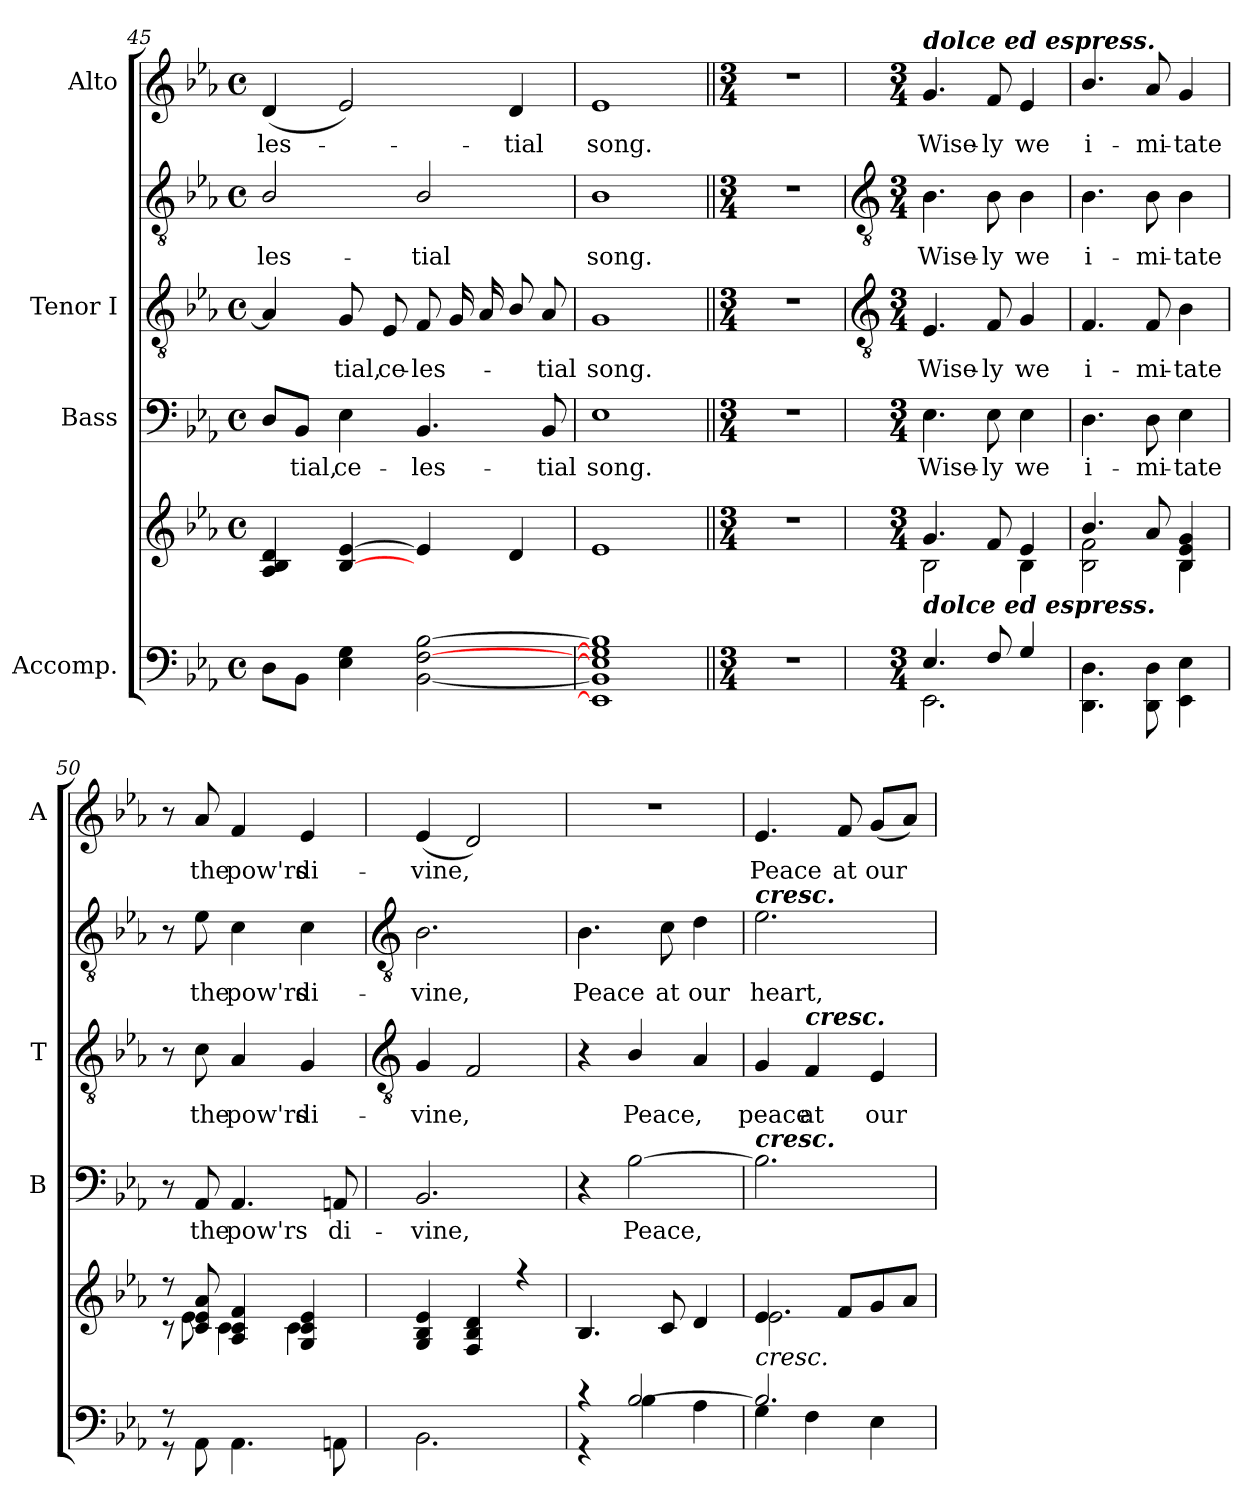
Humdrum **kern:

**kern	**kern	**kern	**text	**kern	**text	**kern	**text	**kern	**text
*part4	*part4	*part3	*part3	*part2	*part2	*part2	*part2	*part1	*part1
*staff6	*staff5	*staff4	*staff4	*staff3	*staff3	*staff2	*staff2	*staff1	*staff1
*I"Accomp.	*	*I"Bass	*	*I"Tenor I	*	*	*	*I"Alto	*
*	*	*I'B	*	*I'T	*	*	*	*I'A	*
*clefF4	*clefG2	*clefF4	*	*clefGv2	*	*clefGv2	*	*clefG2	*
*k[b-e-a-]	*k[b-e-a-]	*k[b-e-a-]	*	*k[b-e-a-]	*	*k[b-e-a-]	*	*k[b-e-a-]	*
*E-:	*E-:	*E-:	*	*E-:	*	*E-:	*	*E-:	*
*M4/4	*M4/4	*M4/4	*	*M4/4	*	*M4/4	*	*M4/4	*
*met(c)	*met(c)	*met(c)	*	*met(c)	*	*met(c)	*	*met(c)	*
=45	=45	=45	=45	=45	=45	=45	=45	=45	=45
*^	*^	*	*	*	*	*	*	*	*
!	!	!	!	!	!	!	!	!	!LO:LY:b	!	!LO:LY:b
2ryy	8D\L	4A-/ 4B-/ 4d/	1ryy	8D/L	.	4A-]	.	2B-/	les-	(<4d	-les-
!	!	!	!	!	!LO:LY:b	!	!	!	!	!	!
.	8BB-\J	.	.	8BB-/J	-tial,	.	.	.	.	.	.
!	!	!	!	!	!LO:LY:b	!	!LO:LY:b	!	!	!	!
.	4E-\ 4G\	[4B-/ [4e-/	.	4E-	ce-	8G	tial,	.	.	2e-)	.
!	!	!	!	!	!	!	!LO:LY:b	!	!	!	!
.	.	.	.	.	.	8E-	ce-	.	.	.	.
!	!	!	!	!	!LO:LY:b	!	!LO:LY:b	!	!LO:LY:b	!	!
8ryy	[2BB-\ [2F\ [2B-\	4e-/]	.	4.BB-	-les-	8FL	-les-	2B-/	-tial	.	.
4.ryy	.	.	.	.	.	16GL	.	.	.	.	.
.	.	.	.	.	.	16A-	.	.	.	.	.
!	!	!	!	!	!	!	!	!	!	!	!LO:LY:b
.	.	4d/	.	.	.	8B-/J	.	.	.	4d	tial
!	!	!	!	!	!LO:LY:b	!	!LO:LY:b	!	!	!	!
.	.	.	.	8BB-	-tial	8A-	-tial	.	.	.	.
=46	=46	=46	=46	=46	=46	=46	=46	=46	=46	=46	=46
!	!	!	!	!	!LO:LY:b	!	!LO:LY:b	!	!LO:LY:b	!	!LO:LY:b
1ryy	1EE-\] 1BB-\] 1E-\] 1G\] 1B-\]	1e-/	1ryy	1E-	song.	1G	song.	1B-	song.	1e-	song.
*v	*v	*	*	*	*	*	*	*	*	*	*
*	*v	*v	*	*	*	*	*	*	*	*
=47||	=47||	=47||	=47||	=47||	=47||	=47||	=47||	=47||	=47||
*M3/4	*M3/4	*M3/4	*	*M3/4	*	*M3/4	*	*M3/4	*
2.r	2.r	2.r	.	2.r	.	2.r	.	2.r	.
!!LO:LB:g=z
=48	=48	=48	=48	=48	=48	=48	=48	=48	=48
*	*	*	*	*clefGv2	*	*clefGv2	*	*	*
*M3/4	*M3/4	*M3/4	*	*M3/4	*	*M3/4	*	*M3/4	*
*	*MM56	*	*	*	*	*	*	*	*
*^	*^	*	*	*	*	*	*	*	*
!	!	!	!	!	!	!	!	!	!	!LO:TX:a:Bi:t=dolce ed espress.	!
!	!	!LO:TX:b:Bi:t=dolce ed espress.	!	!	!	!	!	!	!	!	!
!	!	!	!	!	!LO:LY:b	!	!LO:LY:b	!	!LO:LY:b	!	!LO:LY:b
4.E-/	2.EE-\	4.g/	2B-\	4.E-	Wise-	4.E-	Wise-	4.B-	Wise-	4.g	Wise-
!	!	!	!	!	!LO:LY:b	!	!LO:LY:b	!	!LO:LY:b	!	!LO:LY:b
8F/	.	8f/	.	8E-	-ly	8F	-ly	8B-	-ly	8f	-ly
!	!	!	!	!	!LO:LY:b	!	!LO:LY:b	!	!LO:LY:b	!	!LO:LY:b
4G/	.	4e-/	4B-\	4E-	we	4G	we	4B-	we	4e-	we
=49	=49	=49	=49	=49	=49	=49	=49	=49	=49	=49	=49
!	!	!	!	!	!LO:LY:b	!	!LO:LY:b	!	!LO:LY:b	!	!LO:LY:b
2.ryy	4.DD\ 4.D\	4.b-/	2B-\ 2f\	4.D	i-	4.F	i-	4.B-	i-	4.b-/	i-
!	!	!	!	!	!LO:LY:b	!	!LO:LY:b	!	!LO:LY:b	!	!LO:LY:b
.	8DD\ 8D\	8a-/	.	8D	-mi-	8F	-mi-	8B-	-mi-	8a-	-mi-
!	!	!	!	!	!LO:LY:b	!	!LO:LY:b	!	!LO:LY:b	!	!LO:LY:b
.	4EE-\ 4E-\	4B-/ 4e-/ 4g/	4B-\	4E-	-tate	4B-	-tate	4B-	-tate	4g	-tate
=50	=50	=50	=50	=50	=50	=50	=50	=50	=50	=50	=50
8r	8r	8r	8r	8r	.	8r	.	8r	.	8r	.
!	!	!	!	!	!LO:LY:b	!	!LO:LY:b	!	!LO:LY:b	!	!LO:LY:b
2ryy	8AA-\	8c/ 8e-/ 8a-/	8e-\	8AA-	the	8c	-the	8e-	the	8a-	the
!	!	!	!	!	!LO:LY:b	!	!LO:LY:b	!	!LO:LY:b	!	!LO:LY:b
.	4.AA-\	4A-/ 4c/ 4f/	4c\	4.AA-	pow'rs	4A-	pow'rs	4c	pow'rs	4f	pow'rs
!	!	!	!	!	!	!	!LO:LY:b	!	!LO:LY:b	!	!LO:LY:b
.	.	4G/ 4c/ 4e-/	4c\	.	.	4G	di-	4c	di-	4e-	di-
!	!	!	!	!	!LO:LY:b	!	!	!	!	!	!
8ryy	8AAn\	.	.	8AAn	di-	.	.	.	.	.	.
!!LO:LB:g=z
=51	=51	=51	=51	=51	=51	=51	=51	=51	=51	=51	=51
*	*	*	*	*	*	*clefGv2	*	*clefGv2	*	*	*
!	!	!	!	!	!LO:LY:b	!	!LO:LY:b	!	!LO:LY:b	!	!LO:LY:b
2.ryy	2.BB-\	4G/ 4B-/ 4e-/	2.ryy	2.BB-	-vine,	4G	vine,	2.B-	-vine,	(<4e-	-vine,
.	.	4F/ 4B-/ 4d/	.	.	.	2F	.	.	.	2d)	.
.	.	4r	.	.	.	.	.	.	.	.	.
=52	=52	=52	=52	=52	=52	=52	=52	=52	=52	=52	=52
!	!	!	!	!	!	!	!	!	!LO:LY:b	!LO:N:vis=1	!
4r	4r	4.B-/	2ryy	4r	.	4r	.	4.B-	Peace	2.r	.
!	!	!	!	!	!LO:LY:b	!	!LO:LY:b	!	!	!	!
[2B-/	4B-\	.	.	[2B-	Peace,	4B-/	Peace,	.	.	.	.
!	!	!	!	!	!	!	!	!	!LO:LY:b	!	!
.	.	8c/	.	.	.	.	.	8c	at	.	.
!	!	!	!	!	!	!	!	!	!LO:LY:b	!	!
.	4A-\	4d/	4ryy	.	.	4A-	.	4d	our	.	.
=53	=53	=53	=53	=53	=53	=53	=53	=53	=53	=53	=53
!	!	!	!	!	!	!	!	!LO:TX:a:Bi:t=cresc.	!	!	!
!	!	!	!	!LO:TX:a:Bi:t=cresc.	!	!	!	!	!	!	!
!	!	!LO:TX:b:i:t=cresc.	!	!	!	!	!	!	!	!	!
!	!	!	!	!	!	!	!LO:LY:b	!	!LO:LY:b	!	!LO:LY:b
2.B-/]	4G\	4.e-/	2.e-\	2.B-]	.	4G	peace	2.e-	heart,	4.e-	Peace
!	!	!	!	!	!	!LO:TX:a:Bi:t=cresc.	!	!	!	!	!
!	!	!	!	!	!	!	!LO:LY:b	!	!	!	!
.	4F\	.	.	.	.	4F	at	.	.	.	.
!	!	!	!	!	!	!	!	!	!	!	!LO:LY:b
.	.	8f/L	.	.	.	.	.	.	.	8f	at
!	!	!	!	!	!	!	!LO:LY:b	!	!	!	!LO:LY:b
.	4E-\	8g/	.	.	.	4E-	our	.	.	(<8gL	our
.	.	8a-/J	.	.	.	.	.	.	.	8a-J)	.
*v	*v	*	*	*	*	*	*	*	*	*	*
*	*v	*v	*	*	*	*	*	*	*	*
=	=	=	=	=	=	=	=	=	=
*-	*-	*-	*-	*-	*-	*-	*-	*-	*-
